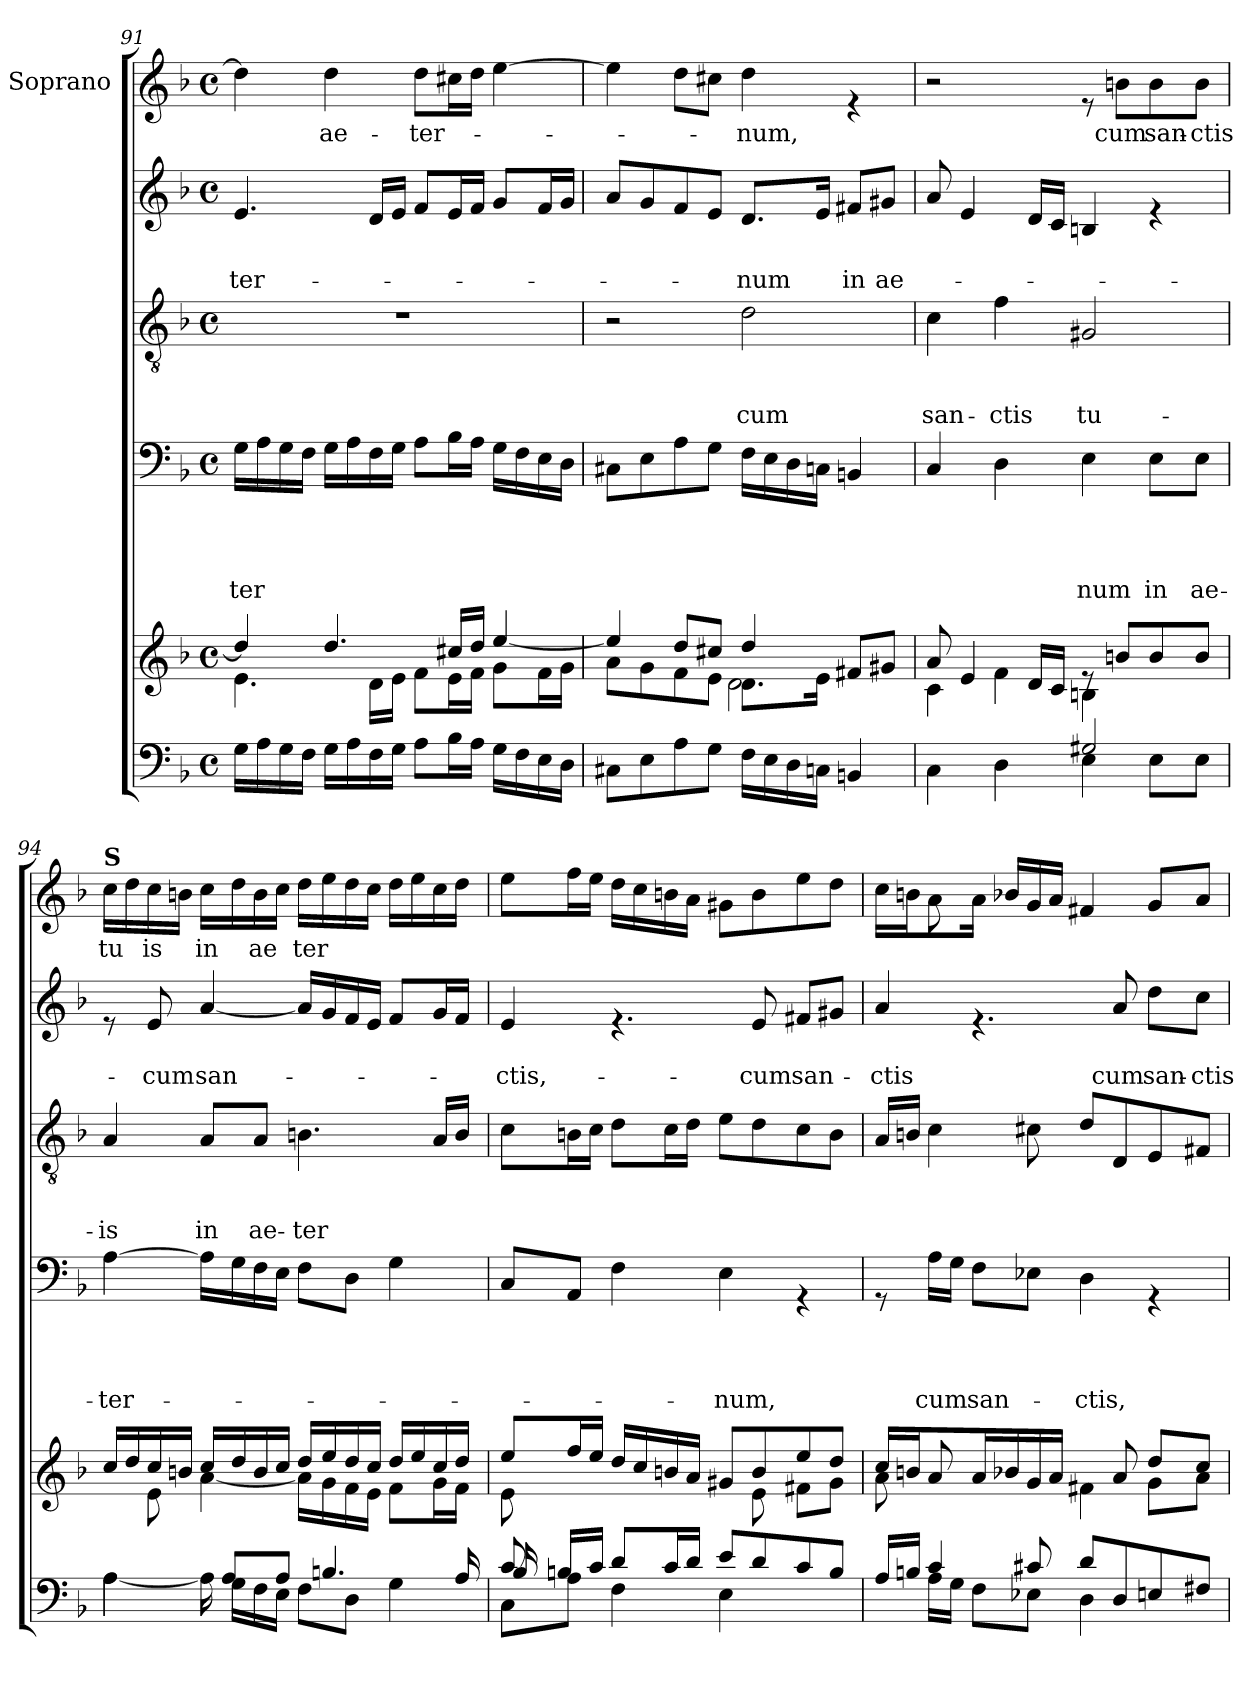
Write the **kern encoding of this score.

**kern	**kern	**kern	**text	**text	**text	**text	**kern	**text	**text	**text	**kern	**text	**text	**kern	**text
*part6	*part5	*part4	*part4	*part4	*part4	*part4	*part3	*part3	*part3	*part3	*part2	*part2	*part2	*part1	*part1
*staff6	*staff5	*staff4	*staff4	*staff4	*staff4	*staff4	*staff3	*staff3	*staff3	*staff3	*staff2	*staff2	*staff2	*staff1	*staff1
*	*	*	*	*	*	*	*	*	*	*	*	*	*	*I"Soprano	*
*clefF4	*clefG2	*clefF4	*	*	*	*	*clefGv2	*	*	*	*clefG2	*	*	*clefG2	*
*k[b-]	*k[b-]	*k[b-]	*	*	*	*	*k[b-]	*	*	*	*k[b-]	*	*	*k[b-]	*
*F:	*F:	*F:	*	*	*	*	*F:	*	*	*	*F:	*	*	*F:	*
*M4/4	*M4/4	*M4/4	*	*	*	*	*M4/4	*	*	*	*M4/4	*	*	*M4/4	*
*met(c)	*met(c)	*met(c)	*	*	*	*	*met(c)	*	*	*	*met(c)	*	*	*met(c)	*
=91	=91	=91	=91	=91	=91	=91	=91	=91	=91	=91	=91	=91	=91	=91	=91
*	*^	*	*	*	*	*	*	*	*	*	*	*	*	*	*
!	!	!	!	!	!	!	!LO:LY:b	!	!	!	!	!	!	!LO:LY:b	!	!
16G\LL	4.e\	4dd/]	16G\LL	.	.	.	ter	1r	.	.	.	4.e/	.	-ter-	4dd\]	.
16A\	.	.	16A\	.	.	.	.	.	.	.	.	.	.	.	.	.
16G\	.	.	16G\	.	.	.	.	.	.	.	.	.	.	.	.	.
16F\JJ	.	.	16F\JJ	.	.	.	.	.	.	.	.	.	.	.	.	.
!	!	!	!	!	!	!	!	!	!	!	!	!	!	!	!	!LO:LY:b
16G\LL	.	4.dd/	16G\LL	.	.	.	.	.	.	.	.	.	.	.	4dd\	ae-
16A\	.	.	16A\	.	.	.	.	.	.	.	.	.	.	.	.	.
16F\	16d\LL	.	16F\	.	.	.	.	.	.	.	.	16d/LL	.	.	.	.
16G\JJ	16e\JJ	.	16G\JJ	.	.	.	.	.	.	.	.	16e/JJ	.	.	.	.
!	!	!	!	!	!	!	!	!	!	!	!	!	!	!	!	!LO:LY:b
8A\L	8f\L	.	8A\L	.	.	.	.	.	.	.	.	8f/L	.	.	8dd\L	-ter-
16B-\L	16e\L	16cc#X/LL	16B-\L	.	.	.	.	.	.	.	.	16e/L	.	.	16cc#X\L	.
16A\JJ	16f\JJ	16dd/JJ	16A\JJ	.	.	.	.	.	.	.	.	16f/JJ	.	.	16dd\JJ	.
16G\LL	8g\L	[<4ee/	16G\LL	.	.	.	.	.	.	.	.	8g/L	.	.	[>4ee\	.
16F\	.	.	16F\	.	.	.	.	.	.	.	.	.	.	.	.	.
16E\	16f\L	.	16E\	.	.	.	.	.	.	.	.	16f/L	.	.	.	.
16D\JJ	16g\JJ	.	16D\JJ	.	.	.	.	.	.	.	.	16g/JJ	.	.	.	.
!!LO:PB:g=z
=92	=92	=92	=92	=92	=92	=92	=92	=92	=92	=92	=92	=92	=92	=92	=92	=92
*	*	*^	*	*	*	*	*	*	*	*	*	*	*	*	*	*
8C#X\L	8a\L	4ee/]	2ryy	8C#X\L	.	.	.	.	2r	.	.	.	8a/L	.	.	4ee\]	.
8E\	8g\	.	.	8E\	.	.	.	.	.	.	.	.	8g/	.	.	.	.
8A\	8f\	8dd/L	.	8A\	.	.	.	.	.	.	.	.	8f/	.	.	8dd\L	.
8G\J	8e\J	8cc#X/J	.	8G\J	.	.	.	.	.	.	.	.	8e/J	.	.	8cc#X\J	.
!	!	!	!	!	!	!	!	!	!	!	!	!LO:LY:b	!	!	!LO:LY:b	!	!LO:LY:b
16F\LL	8.d\L	4dd/	2d\	16F\LL	.	.	.	.	2d\	.	.	cum	8.d/L	.	-num	4dd\	-num,
16E\	.	.	.	16E\	.	.	.	.	.	.	.	.	.	.	.	.	.
16D\	.	.	.	16D\	.	.	.	.	.	.	.	.	.	.	.	.	.
16Cn\JJ	16e\Jk	.	.	16Cn\JJ	.	.	.	.	.	.	.	.	16e/Jk	.	.	.	.
!	!	!	!	!	!	!	!	!	!	!	!	!	!	!	!LO:LY:b	!	!
4BBn/	8f#X/L	4ryy	.	4BBn/	.	.	.	.	.	.	.	.	8f#X/L	.	in	4re	.
!	!	!	!	!	!	!	!	!	!	!	!	!	!	!	!LO:LY:b	!	!
.	8g#X/J	.	.	.	.	.	.	.	.	.	.	.	8g#X/J	.	ae-	.	.
*	*	*v	*v	*	*	*	*	*	*	*	*	*	*	*	*	*	*
!!LO:LB:g=z
=93	=93	=93	=93	=93	=93	=93	=93	=93	=93	=93	=93	=93	=93	=93	=93	=93
*^	*	*	*	*	*	*	*	*	*	*	*	*	*	*	*	*
!	!	!	!	!	!	!	!	!	!	!	!	!LO:LY:b	!	!	!	!	!
4C\	2ryy	4c\	8a/	4C/	.	.	.	.	4c\	.	.	san-	8a/	.	.	2r	.
.	.	.	4e/	.	.	.	.	.	.	.	.	.	4e/	.	.	.	.
!	!	!	!	!	!	!	!	!	!	!	!	!LO:LY:b	!	!	!	!	!
4D\	.	4f\	.	4D\	.	.	.	.	4f\	.	.	-ctis	.	.	.	.	.
.	.	.	16d/LL	.	.	.	.	.	.	.	.	.	16d/LL	.	.	.	.
.	.	.	16c/JJ	.	.	.	.	.	.	.	.	.	16c/JJ	.	.	.	.
!	!	!	!	!	!	!	!	!LO:LY:b	!	!	!	!LO:LY:b	!	!	!	!	!
4E\	2G#X/	4Bn\	8re	4E\	.	.	.	num	2G#X/	.	.	tu-	4Bn/	.	.	8re	.
!	!	!	!	!	!	!	!	!	!	!	!	!	!	!	!	!	!LO:LY:b
.	.	.	8bn/L	.	.	.	.	.	.	.	.	.	.	.	.	8bn\L	cum
!	!	!	!	!	!	!	!	!LO:LY:b	!	!	!	!	!	!	!	!	!LO:LY:b
8E\L	.	4ryy	8b/	8E\L	.	.	.	in	.	.	.	.	4re	.	.	8b\	san-
!	!	!	!	!	!	!	!	!LO:LY:b	!	!	!	!	!	!	!	!	!LO:LY:b
8E\J	.	.	8b/J	8E\J	.	.	.	ae-	.	.	.	.	.	.	.	8b\J	-ctis
=94	=94	=94	=94	=94	=94	=94	=94	=94	=94	=94	=94	=94	=94	=94	=94	=94	=94
!	!	!	!	!	!	!	!	!	!	!	!	!	!	!	!	!LO:TX:a:B:t=S	!
!	!	!	!	!	!	!	!	!LO:LY:b	!	!	!	!LO:LY:b	!	!	!	!	!LO:LY:b
4A\	[>4A\	16cc/LL	8ryy	[>4A\	.	.	.	-ter-	4A/	.	.	-is	8re	.	.	16cc\LL	tu
.	.	16dd/	.	.	.	.	.	.	.	.	.	.	.	.	.	16dd\	.
!	!	!	!	!	!	!	!	!	!	!	!	!	!	!	!LO:LY:b	!	!LO:LY:b
.	.	16cc/	8e\	.	.	.	.	.	.	.	.	.	8e/	.	-cum	16cc\	is
.	.	16bn/JJ	.	.	.	.	.	.	.	.	.	.	.	.	.	16bn\JJ	.
!	!	!	!	!	!	!	!	!	!	!	!	!LO:LY:b	!	!	!LO:LY:b	!	!LO:LY:b
16ryy	16A\]	16cc/LL	[>4a\	16A\LL]	.	.	.	.	8A/L	.	.	in	[<4a/	.	san-	16cc\LL	in
16G\LL	8A/L	16dd/	.	16G\	.	.	.	.	.	.	.	.	.	.	.	16dd\	.
!	!	!	!	!	!	!	!	!	!	!	!	!LO:LY:b	!	!	!	!	!LO:LY:b
16F\	.	16b/	.	16F\	.	.	.	.	8A/J	.	.	ae-	.	.	.	16b\	ae
16E\JJ	8A/J	16cc/JJ	.	16E\JJ	.	.	.	.	.	.	.	.	.	.	.	16cc\JJ	.
!	!	!	!	!	!	!	!	!	!	!	!	!LO:LY:b	!	!	!	!	!LO:LY:b
8F\L	.	16dd/LL	16a\LL]	8F\L	.	.	.	.	4.Bn\	.	.	-ter	16a/LL]	.	.	16dd\LL	ter
.	4.Bn/	16ee/	16g\	.	.	.	.	.	.	.	.	.	16g/	.	.	16ee\	.
8D\J	.	16dd/	16f\	8D\J	.	.	.	.	.	.	.	.	16f/	.	.	16dd\	.
.	.	16cc/JJ	16e\JJ	.	.	.	.	.	.	.	.	.	16e/JJ	.	.	16cc\JJ	.
4G\	.	16dd/LL	8f\L	4G\	.	.	.	.	.	.	.	.	8f/L	.	.	16dd\LL	.
.	.	16ee/	.	.	.	.	.	.	.	.	.	.	.	.	.	16ee\	.
.	.	16cc/	16g\L	.	.	.	.	.	16A/LL	.	.	.	16g/L	.	.	16cc\	.
.	16A/	16dd/JJ	16f\JJ	.	.	.	.	.	16B/JJ	.	.	.	16f/JJ	.	.	16dd\JJ	.
=95	=95	=95	=95	=95	=95	=95	=95	=95	=95	=95	=95	=95	=95	=95	=95	=95	=95
*	*^	*	*	*	*	*	*	*	*	*	*	*	*	*	*	*	*
!	!	!	!	!	!	!	!	!	!	!	!	!	!	!	!	!LO:LY:b	!	!
8C\L	8c/	16B-/	8ee/L	8e\	8C/L	.	.	.	.	8c\L	.	.	.	4e/	.	-ctis,-	8ee\L	.
.	.	2...ryy	.	.	.	.	.	.	.	.	.	.	.	.	.	.	.	.
8A\J	16Bn/LL	.	16ff/L	2ryy	8AA/J	.	.	.	.	16Bn\L	.	.	.	.	.	.	16ff\L	.
.	16c/JJ	.	16ee/JJ	.	.	.	.	.	.	16c\JJ	.	.	.	.	.	.	16ee\JJ	.
4F\	8d/L	.	16dd/LL	.	4F\	.	.	.	.	8d\L	.	.	.	4.re	.	.	16dd\LL	.
.	.	.	16cc/	.	.	.	.	.	.	.	.	.	.	.	.	.	16cc\	.
.	16c/L	.	16bn/	.	.	.	.	.	.	16c\L	.	.	.	.	.	.	16bn\	.
.	16d/JJ	.	16a/JJ	.	.	.	.	.	.	16d\JJ	.	.	.	.	.	.	16a\JJ	.
!	!	!	!	!	!	!	!	!	!LO:LY:b	!	!	!	!	!	!	!	!	!
4E\	8e/L	.	8g#X/L	.	4E\	.	.	.	-num,	8e\L	.	.	.	.	.	.	8g#X\L	.
!	!	!	!	!	!	!	!	!	!	!	!	!	!	!	!	!LO:LY:b	!	!
.	8d/	.	8b/	8e\	.	.	.	.	.	8d\	.	.	.	8e/	.	-cum	8b\	.
!	!	!	!	!	!	!	!	!	!	!	!	!	!	!	!	!LO:LY:b	!	!
4ryy	8c/	.	8ee/	8f#X\L	4rGG	.	.	.	.	8c\	.	.	.	8f#X/L	.	san-	8ee\	.
.	8B/J	.	8dd/J	8g#\J	.	.	.	.	.	8B\J	.	.	.	8g#X/J	.	.	8dd\J	.
*	*v	*v	*	*	*	*	*	*	*	*	*	*	*	*	*	*	*	*
!!LO:LB:g=z
=96	=96	=96	=96	=96	=96	=96	=96	=96	=96	=96	=96	=96	=96	=96	=96	=96	=96
*	*	*	*^	*	*	*	*	*	*	*	*	*	*	*	*	*	*
!	!	!	!	!	!	!	!	!	!	!	!	!	!	!	!	!LO:LY:b	!	!
*	*	*	*	*	*	*	*	*	*	*	*	*	*	*	*	*	*^	*
16A/LL	8ryy	8a\	16cc/LL	2ryy	8rGG	.	.	.	.	16A/LL	.	.	.	4a/	.	-ctis	16cc\LL	8ryy	.
16Bn/JJ	.	.	16bn/	.	.	.	.	.	.	16Bn/JJ	.	.	.	.	.	.	16bn\	.	.
!	!	!	!	!	!	!	!	!	!LO:LY:b	!	!	!	!	!	!	!	!	!	!
4c/	16A\LL	8a/	8ryy	.	16A\LL	.	.	.	cum	4c\	.	.	.	.	.	.	8ryy	8a\	.
.	16G\JJ	.	.	.	16G\JJ	.	.	.	.	.	.	.	.	.	.	.	.	.	.
!	!	!	!	!	!	!	!	!	!LO:LY:b	!	!	!	!	!	!	!	!	!	!
.	8F\L	4ryy	16a/	.	8F\L	.	.	.	san-	.	.	.	.	4.re	.	.	16a\JJ	16ryy	.
.	.	.	16b-X/	.	.	.	.	.	.	.	.	.	.	.	.	.	2ryy	16b-X/LL	.
8c#X/	8E-X\J	.	16g/	.	8E-X\J	.	.	.	.	8c#X\	.	.	.	.	.	.	.	16g/	.
.	.	.	16a/JJ	.	.	.	.	.	.	.	.	.	.	.	.	.	.	16a/JJ	.
!	!	!	!	!	!	!	!	!	!LO:LY:b	!	!	!	!	!	!	!	!	!	!
8d/L	4D\	4f#X\	2ryy	8ryy	4D\	.	.	.	-ctis,	8d/L	.	.	.	.	.	.	.	4f#X/	.
!	!	!	!	!	!	!	!	!	!	!	!	!	!	!	!	!LO:LY:b	!	!	!
8D/	.	.	.	8a/	.	.	.	.	.	8D/	.	.	.	8a/	.	cum	.	.	.
!	!	!	!	!	!	!	!	!	!	!	!	!	!	!	!	!LO:LY:b	!	!	!
8En/	4ryy	8g\L	.	8dd/L	4rGG	.	.	.	.	8E/	.	.	.	8dd\L	.	san-	.	8g/L	.
.	.	.	.	.	.	.	.	.	.	.	.	.	.	.	.	.	8.ryy	.	.
!	!	!	!	!	!	!	!	!	!	!	!	!	!	!	!	!LO:LY:b	!	!	!
8F#X/J	.	8a\J	.	8cc/J	.	.	.	.	.	8F#X/J	.	.	.	8cc\J	.	-ctis	.	8a/J	.
*v	*v	*	*	*	*	*	*	*	*	*	*	*	*	*	*	*	*v	*v	*
*	*v	*v	*v	*	*	*	*	*	*	*	*	*	*	*	*	*	*
=	=	=	=	=	=	=	=	=	=	=	=	=	=	=	=
*-	*-	*-	*-	*-	*-	*-	*-	*-	*-	*-	*-	*-	*-	*-	*-
